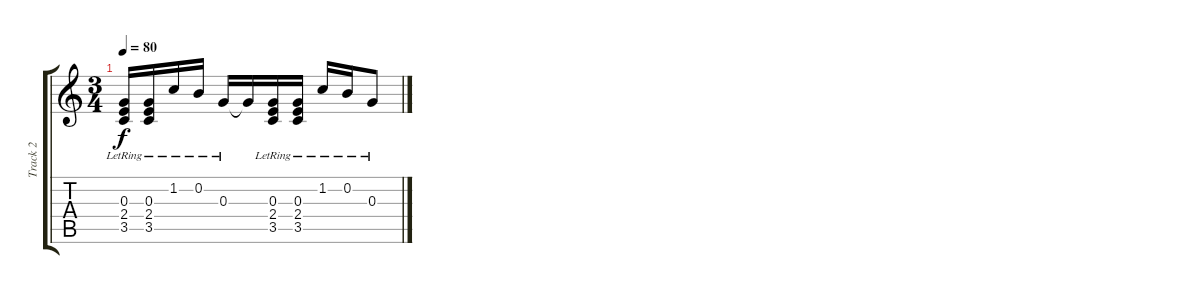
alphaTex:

\track ("Track 2" "Track 2") {instrument electricguitarclean}
\staff {score tabs}
\tuning (E4 B3 G3 D3 A2 D2) {hide}
\ts (3 4)
\tempo 80
\clef g2
\ks c
(0.3{lr} 2.4{lr} 3.5{lr}).16{dy f instrument electricguitarclean} (0.3{lr} 2.4{lr} 3.5{lr}).16 1.2{lr}.16 0.2{lr}.16 0.3{lr}.16 0.3{t}.16 (0.3{lr} 2.4{lr} 3.5{lr}).16 (0.3{lr} 2.4{lr} 3.5{lr}).16 1.2{lr}.16 0.2{lr}.16 0.3{lr}.8
